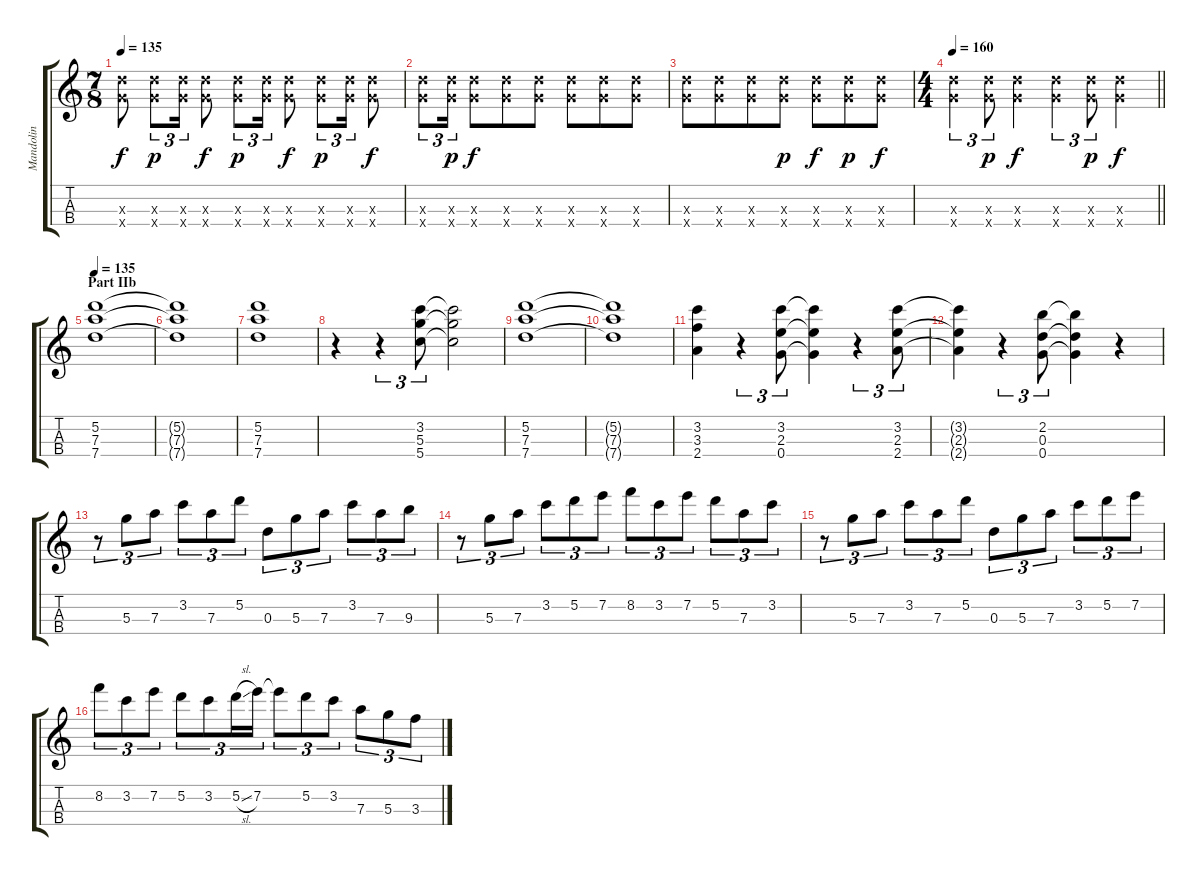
\track ("Mandolin" "Mandolin") {instrument banjo}
\staff {score tabs}
\tuning (E5 A4 D4 G3) {hide}
\displaytranspose 12
\ts (7 8)
\tempo 135
\clef g2
\ks c
(0.3{x} 0.4{x}).8{dy f} (0.3{x} 0.4{x}).8{tu (3 2) dy p} (0.3{x} 0.4{x}).16{tu (3 2)} (0.3{x} 0.4{x}).8{dy f} (0.3{x} 0.4{x}).8{tu (3 2) dy p} (0.3{x} 0.4{x}).16{tu (3 2)} (0.3{x} 0.4{x}).8{dy f} (0.3{x} 0.4{x}).8{tu (3 2) dy p} (0.3{x} 0.4{x}).16{tu (3 2)} (0.3{x} 0.4{x}).8{dy f} |
(0.3{x} 0.4{x}).8{tu (3 2)} (0.3{x} 0.4{x}).16{tu (3 2) dy p} (0.3{x} 0.4{x}).8{dy f} (0.3{x} 0.4{x}).8 (0.3{x} 0.4{x}).8 (0.3{x} 0.4{x}).8 (0.3{x} 0.4{x}).8 (0.3{x} 0.4{x}).8 |
(0.3{x} 0.4{x}).8 (0.3{x} 0.4{x}).8 (0.3{x} 0.4{x}).8 (0.3{x} 0.4{x}).8{dy p} (0.3{x} 0.4{x}).8{dy f} (0.3{x} 0.4{x}).8{dy p} (0.3{x} 0.4{x}).8{dy f} |
\ts (4 4)
\tempo 160
\barLineRight lightlight
(0.3{x} 0.4{x}).4{tu (3 2)} (0.3{x} 0.4{x}).8{tu (3 2) dy p} (0.3{x} 0.4{x}).4{dy f} (0.3{x} 0.4{x}).4{tu (3 2)} (0.3{x} 0.4{x}).8{tu (3 2) dy p} (0.3{x} 0.4{x}).4{dy f} |
\section ("" "Part IIb")
\tempo 135
(5.2 7.3 7.4).1 |
(5.2{t} 7.3{t} 7.4{t}).1 |
(5.2 7.3 7.4).1 |
r.4 r.4{tu (3 2)} (3.2 5.3 5.4).8{tu (3 2)} (3.2{t} 5.3{t} 5.4{t}).2 |
(5.2 7.3 7.4).1 |
(5.2{t} 7.3{t} 7.4{t}).1 |
(3.2 3.3 2.4).4 r.4{tu (3 2)} (3.2 2.3 0.4).8{tu (3 2)} (3.2{t} 2.3{t} 0.4{t}).4 r.4{tu (3 2)} (3.2 2.3 2.4).8{tu (3 2)} |
(3.2{t} 2.3{t} 2.4{t}).4 r.4{tu (3 2)} (2.2 0.3 0.4).8{tu (3 2)} (2.2{t} 0.3{t} 0.4{t}).4 r.4 |
r.8{tu (3 2)} 5.3.8{tu (3 2)} 7.3.8{tu (3 2)} 3.2.8{tu (3 2)} 7.3.8{tu (3 2)} 5.2.8{tu (3 2)} 0.3.8{tu (3 2)} 5.3.8{tu (3 2)} 7.3.8{tu (3 2)} 3.2.8{tu (3 2)} 7.3.8{tu (3 2)} 9.3.8{tu (3 2)} |
r.8{tu (3 2)} 5.3.8{tu (3 2)} 7.3.8{tu (3 2)} 3.2.8{tu (3 2)} 5.2.8{tu (3 2)} 7.2.8{tu (3 2)} 8.2.8{tu (3 2)} 3.2.8{tu (3 2)} 7.2.8{tu (3 2)} 5.2.8{tu (3 2)} 7.3.8{tu (3 2)} 3.2.8{tu (3 2)} |
r.8{tu (3 2)} 5.3.8{tu (3 2)} 7.3.8{tu (3 2)} 3.2.8{tu (3 2)} 7.3.8{tu (3 2)} 5.2.8{tu (3 2)} 0.3.8{tu (3 2)} 5.3.8{tu (3 2)} 7.3.8{tu (3 2)} 3.2.8{tu (3 2)} 5.2.8{tu (3 2)} 7.2.8{tu (3 2)} |
8.2.8{tu (3 2)} 3.2.8{tu (3 2)} 7.2.8{tu (3 2)} 5.2.8{tu (3 2)} 3.2.8{tu (3 2)} 5.2{sl}.16{tu (3 2)} 7.2.16{tu (3 2)} 7.2{t}.8{tu (3 2)} 5.2.8{tu (3 2)} 3.2.8{tu (3 2)} 7.3.8{tu (3 2)} 5.3.8{tu (3 2)} 3.3.8{tu (3 2)}
